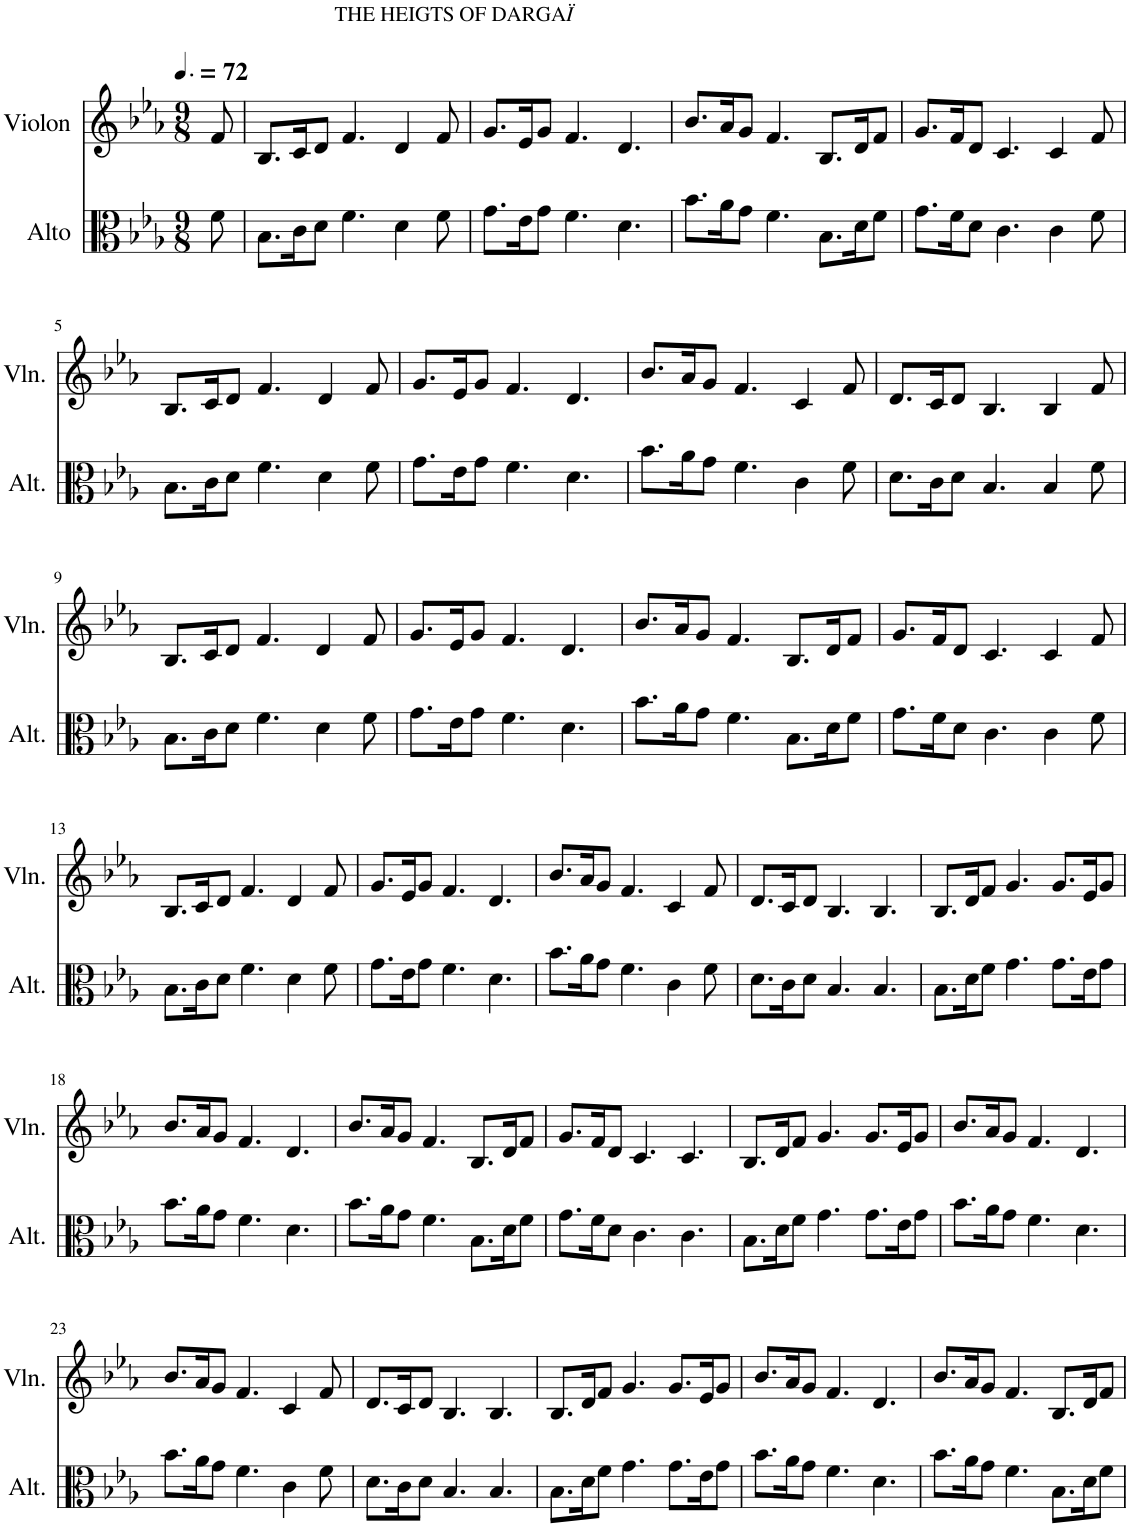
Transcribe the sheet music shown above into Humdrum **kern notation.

**kern	**kern
*part2	*part1
*staff2	*staff1
*I"Alto	*I"Violon
*I'Alt.	*I'Vln.
*clefC3	*clefG2
*k[b-e-a-]	*k[b-e-a-]
*M9/8	*M9/8
*MM108	*MM108
=	=
8f\	8f/
=1	=1
8.B-\L	8.B-/L
16c\K	16c/K
8d\J	8d/J
!	!LO:TX:a:t=THE HEIGTS OF DARGA
!	!LO:TX:a:i:t=Ï
4.f\	4.f/
4d\	4d/
8f\	8f/
=2	=2
8.g\L	8.g/L
16e-\K	16e-/K
8g\J	8g/J
4.f\	4.f/
4.d\	4.d/
=3	=3
8.b-\L	8.b-/L
16a-\K	16a-/K
8g\J	8g/J
4.f\	4.f/
8.B-\L	8.B-/L
16d\K	16d/K
8f\J	8f/J
=4	=4
8.g\L	8.g/L
16f\K	16f/K
8d\J	8d/J
4.c\	4.c/
4c\	4c/
8f\	8f/
!!LO:LB:g=z
=5	=5
8.B-\L	8.B-/L
16c\K	16c/K
8d\J	8d/J
4.f\	4.f/
4d\	4d/
8f\	8f/
=6	=6
8.g\L	8.g/L
16e-\K	16e-/K
8g\J	8g/J
4.f\	4.f/
4.d\	4.d/
=7	=7
8.b-\L	8.b-/L
16a-\K	16a-/K
8g\J	8g/J
4.f\	4.f/
4c\	4c/
8f\	8f/
=8	=8
8.d\L	8.d/L
16c\K	16c/K
8d\J	8d/J
4.B-/	4.B-/
4B-/	4B-/
8f\	8f/
!!LO:LB:g=z
=9	=9
8.B-\L	8.B-/L
16c\K	16c/K
8d\J	8d/J
4.f\	4.f/
4d\	4d/
8f\	8f/
=10	=10
8.g\L	8.g/L
16e-\K	16e-/K
8g\J	8g/J
4.f\	4.f/
4.d\	4.d/
=11	=11
8.b-\L	8.b-/L
16a-\K	16a-/K
8g\J	8g/J
4.f\	4.f/
8.B-\L	8.B-/L
16d\K	16d/K
8f\J	8f/J
=12	=12
8.g\L	8.g/L
16f\K	16f/K
8d\J	8d/J
4.c\	4.c/
4c\	4c/
8f\	8f/
!!LO:LB:g=z
=13	=13
8.B-\L	8.B-/L
16c\K	16c/K
8d\J	8d/J
4.f\	4.f/
4d\	4d/
8f\	8f/
=14	=14
8.g\L	8.g/L
16e-\K	16e-/K
8g\J	8g/J
4.f\	4.f/
4.d\	4.d/
=15	=15
8.b-\L	8.b-/L
16a-\K	16a-/K
8g\J	8g/J
4.f\	4.f/
4c\	4c/
8f\	8f/
=16	=16
8.d\L	8.d/L
16c\K	16c/K
8d\J	8d/J
4.B-/	4.B-/
4.B-/	4.B-/
=17	=17
8.B-\L	8.B-/L
16d\K	16d/K
8f\J	8f/J
4.g\	4.g/
8.g\L	8.g/L
16e-\K	16e-/K
8g\J	8g/J
!!LO:LB:g=z
=18	=18
8.b-\L	8.b-/L
16a-\K	16a-/K
8g\J	8g/J
4.f\	4.f/
4.d\	4.d/
=19	=19
8.b-\L	8.b-/L
16a-\K	16a-/K
8g\J	8g/J
4.f\	4.f/
8.B-\L	8.B-/L
16d\K	16d/K
8f\J	8f/J
=20	=20
8.g\L	8.g/L
16f\K	16f/K
8d\J	8d/J
4.c\	4.c/
4.c\	4.c/
=21	=21
8.B-\L	8.B-/L
16d\K	16d/K
8f\J	8f/J
4.g\	4.g/
8.g\L	8.g/L
16e-\K	16e-/K
8g\J	8g/J
=22	=22
8.b-\L	8.b-/L
16a-\K	16a-/K
8g\J	8g/J
4.f\	4.f/
4.d\	4.d/
!!LO:LB:g=z
=23	=23
8.b-\L	8.b-/L
16a-\K	16a-/K
8g\J	8g/J
4.f\	4.f/
4c\	4c/
8f\	8f/
=24	=24
8.d\L	8.d/L
16c\K	16c/K
8d\J	8d/J
4.B-/	4.B-/
4.B-/	4.B-/
=25	=25
8.B-\L	8.B-/L
16d\K	16d/K
8f\J	8f/J
4.g\	4.g/
8.g\L	8.g/L
16e-\K	16e-/K
8g\J	8g/J
=26	=26
8.b-\L	8.b-/L
16a-\K	16a-/K
8g\J	8g/J
4.f\	4.f/
4.d\	4.d/
=27	=27
8.b-\L	8.b-/L
16a-\K	16a-/K
8g\J	8g/J
4.f\	4.f/
8.B-\L	8.B-/L
16d\K	16d/K
8f\J	8f/J
=	=
*-	*-
